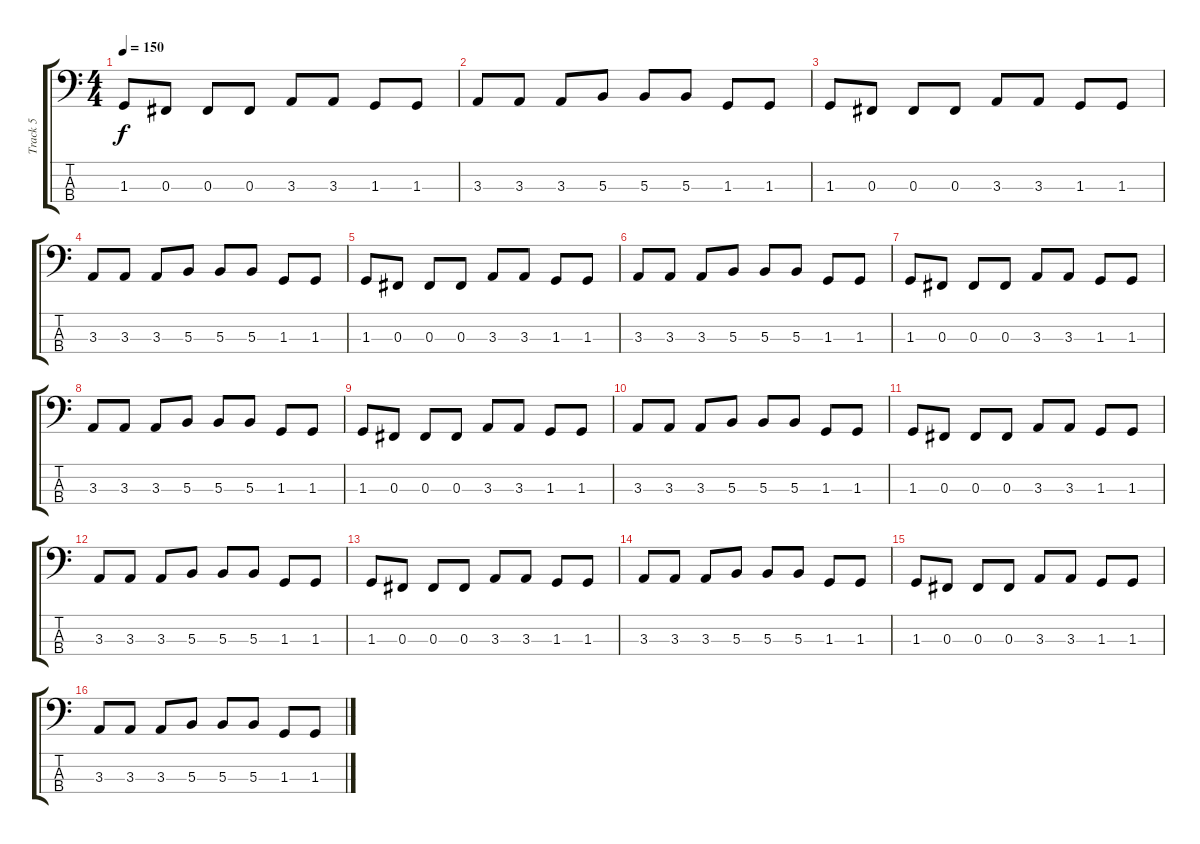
\track ("Track 5" "Track 5") {instrument electricbasspick}
\staff {score tabs}
\tuning (E2 B1 Gb1 B0) {hide}
\ts (4 4)
\tempo 150
\clef f4
\ks c
1.3.8{dy f} 0.3.8 0.3.8 0.3.8 3.3.8 3.3.8 1.3.8 1.3.8 |
3.3.8 3.3.8 3.3.8 5.3.8 5.3.8 5.3.8 1.3.8 1.3.8 |
1.3.8 0.3.8 0.3.8 0.3.8 3.3.8 3.3.8 1.3.8 1.3.8 |
3.3.8 3.3.8 3.3.8 5.3.8 5.3.8 5.3.8 1.3.8 1.3.8 |
1.3.8 0.3.8 0.3.8 0.3.8 3.3.8 3.3.8 1.3.8 1.3.8 |
3.3.8 3.3.8 3.3.8 5.3.8 5.3.8 5.3.8 1.3.8 1.3.8 |
1.3.8 0.3.8 0.3.8 0.3.8 3.3.8 3.3.8 1.3.8 1.3.8 |
3.3.8 3.3.8 3.3.8 5.3.8 5.3.8 5.3.8 1.3.8 1.3.8 |
1.3.8 0.3.8 0.3.8 0.3.8 3.3.8 3.3.8 1.3.8 1.3.8 |
3.3.8 3.3.8 3.3.8 5.3.8 5.3.8 5.3.8 1.3.8 1.3.8 |
1.3.8 0.3.8 0.3.8 0.3.8 3.3.8 3.3.8 1.3.8 1.3.8 |
3.3.8 3.3.8 3.3.8 5.3.8 5.3.8 5.3.8 1.3.8 1.3.8 |
1.3.8 0.3.8 0.3.8 0.3.8 3.3.8 3.3.8 1.3.8 1.3.8 |
3.3.8 3.3.8 3.3.8 5.3.8 5.3.8 5.3.8 1.3.8 1.3.8 |
1.3.8 0.3.8 0.3.8 0.3.8 3.3.8 3.3.8 1.3.8 1.3.8 |
3.3.8 3.3.8 3.3.8 5.3.8 5.3.8 5.3.8 1.3.8 1.3.8
